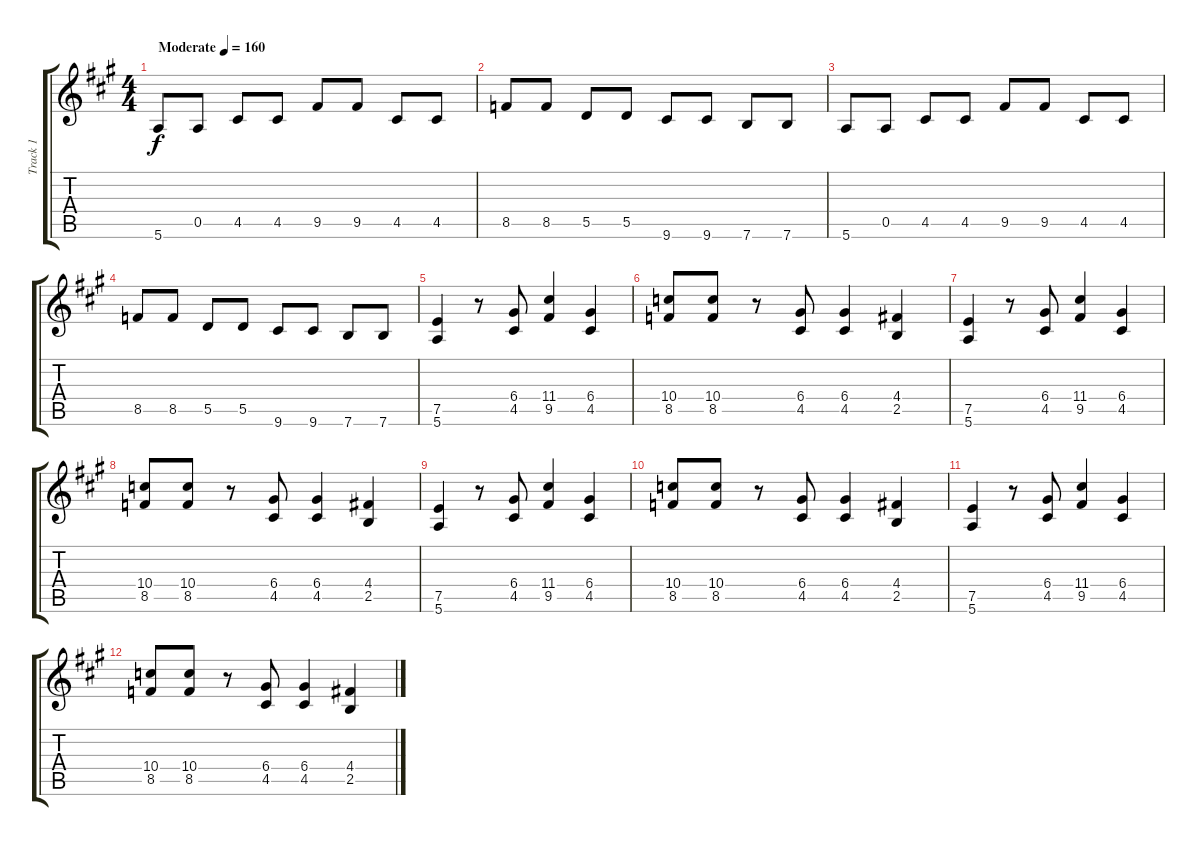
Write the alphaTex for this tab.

\track ("Track 1" "Track 1") {instrument overdrivenguitar}
\staff {score tabs}
\tuning (E4 B3 G3 D3 A2 E2) {hide}
\ts (4 4)
\tempo (160 "Moderate")
\clef g2
\ks a
5.6.8{dy f instrument overdrivenguitar} 0.5.8 4.5.8 4.5.8 9.5.8 9.5.8 4.5.8 4.5.8 |
8.5.8 8.5.8 5.5.8 5.5.8 9.6.8 9.6.8 7.6.8 7.6.8 |
5.6.8 0.5.8 4.5.8 4.5.8 9.5.8 9.5.8 4.5.8 4.5.8 |
8.5.8 8.5.8 5.5.8 5.5.8 9.6.8 9.6.8 7.6.8 7.6.8 |
(7.5 5.6).4 r.8 (6.4 4.5).8 (11.4 9.5).4 (6.4 4.5).4 |
(10.4 8.5).8 (10.4 8.5).8 r.8 (6.4 4.5).8 (6.4 4.5).4 (4.4 2.5).4 |
(7.5 5.6).4 r.8 (6.4 4.5).8 (11.4 9.5).4 (6.4 4.5).4 |
(10.4 8.5).8 (10.4 8.5).8 r.8 (6.4 4.5).8 (6.4 4.5).4 (4.4 2.5).4 |
(7.5 5.6).4 r.8 (6.4 4.5).8 (11.4 9.5).4 (6.4 4.5).4 |
(10.4 8.5).8 (10.4 8.5).8 r.8 (6.4 4.5).8 (6.4 4.5).4 (4.4 2.5).4 |
(7.5 5.6).4 r.8 (6.4 4.5).8 (11.4 9.5).4 (6.4 4.5).4 |
(10.4 8.5).8 (10.4 8.5).8 r.8 (6.4 4.5).8 (6.4 4.5).4 (4.4 2.5).4
